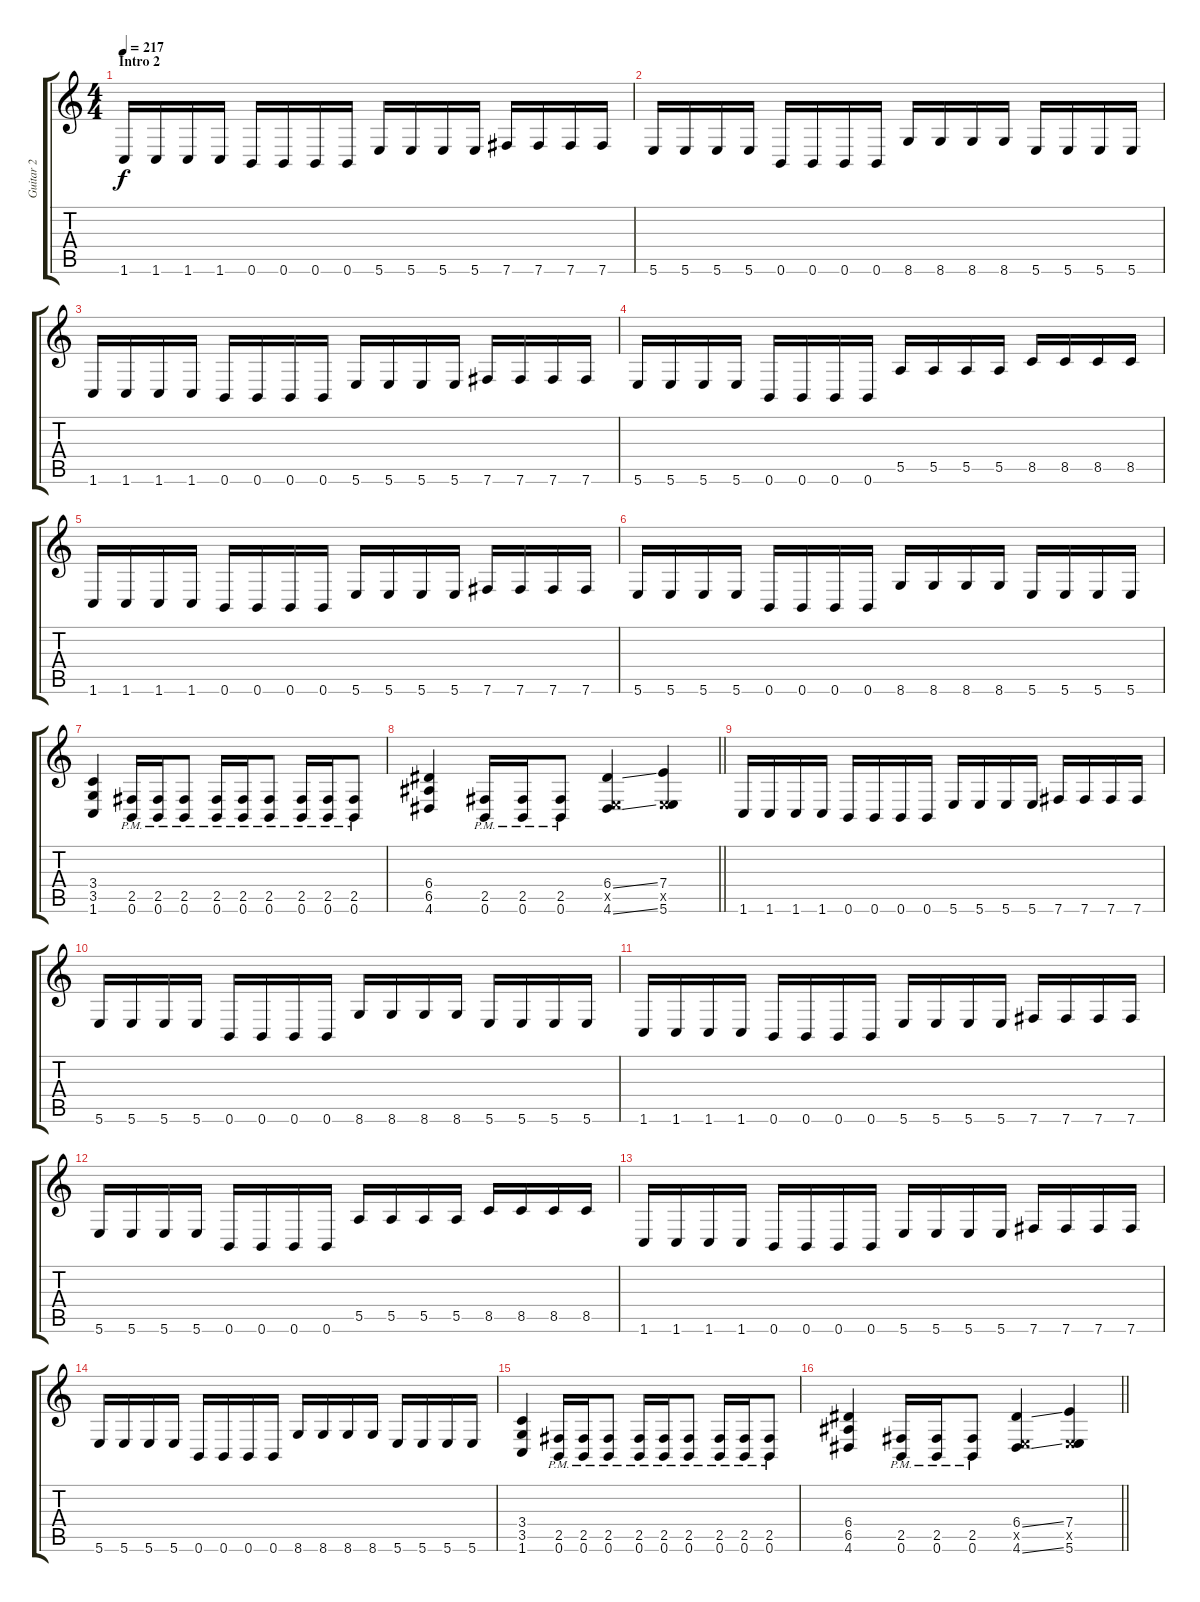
\track ("Guitar 2" "Guitar 2") {instrument distortionguitar}
\staff {score tabs}
\tuning (B3 Gb3 D3 A2 E2 B1) {hide}
\ts (4 4)
\section ("" "Intro 2")
\tempo 217
\clef g2
\ks c
1.6.16{dy f} 1.6.16 1.6.16 1.6.16 0.6.16 0.6.16 0.6.16 0.6.16 5.6.16 5.6.16 5.6.16 5.6.16 7.6.16 7.6.16 7.6.16 7.6.16 |
5.6.16 5.6.16 5.6.16 5.6.16 0.6.16 0.6.16 0.6.16 0.6.16 8.6.16 8.6.16 8.6.16 8.6.16 5.6.16 5.6.16 5.6.16 5.6.16 |
1.6.16 1.6.16 1.6.16 1.6.16 0.6.16 0.6.16 0.6.16 0.6.16 5.6.16 5.6.16 5.6.16 5.6.16 7.6.16 7.6.16 7.6.16 7.6.16 |
5.6.16 5.6.16 5.6.16 5.6.16 0.6.16 0.6.16 0.6.16 0.6.16 5.5.16 5.5.16 5.5.16 5.5.16 8.5.16 8.5.16 8.5.16 8.5.16 |
1.6.16 1.6.16 1.6.16 1.6.16 0.6.16 0.6.16 0.6.16 0.6.16 5.6.16 5.6.16 5.6.16 5.6.16 7.6.16 7.6.16 7.6.16 7.6.16 |
5.6.16 5.6.16 5.6.16 5.6.16 0.6.16 0.6.16 0.6.16 0.6.16 8.6.16 8.6.16 8.6.16 8.6.16 5.6.16 5.6.16 5.6.16 5.6.16 |
(3.4 3.5 1.6).4 (2.5{pm} 0.6{pm}).16 (2.5{pm} 0.6{pm}).16 (2.5{pm} 0.6{pm}).8 (2.5{pm} 0.6{pm}).16 (2.5{pm} 0.6{pm}).16 (2.5{pm} 0.6{pm}).8 (2.5{pm} 0.6{pm}).16 (2.5{pm} 0.6{pm}).16 (2.5{pm} 0.6{pm}).8 |
\barLineRight lightlight
(6.4 6.5 4.6).4 (2.5{pm} 0.6{pm}).16 (2.5{pm} 0.6{pm}).16 (2.5{pm} 0.6{pm}).8 (6.4{ss} 0.5{x} 4.6{ss}).4 (7.4 0.5{x} 5.6).4 |
1.6.16 1.6.16 1.6.16 1.6.16 0.6.16 0.6.16 0.6.16 0.6.16 5.6.16 5.6.16 5.6.16 5.6.16 7.6.16 7.6.16 7.6.16 7.6.16 |
5.6.16 5.6.16 5.6.16 5.6.16 0.6.16 0.6.16 0.6.16 0.6.16 8.6.16 8.6.16 8.6.16 8.6.16 5.6.16 5.6.16 5.6.16 5.6.16 |
1.6.16 1.6.16 1.6.16 1.6.16 0.6.16 0.6.16 0.6.16 0.6.16 5.6.16 5.6.16 5.6.16 5.6.16 7.6.16 7.6.16 7.6.16 7.6.16 |
5.6.16 5.6.16 5.6.16 5.6.16 0.6.16 0.6.16 0.6.16 0.6.16 5.5.16 5.5.16 5.5.16 5.5.16 8.5.16 8.5.16 8.5.16 8.5.16 |
1.6.16 1.6.16 1.6.16 1.6.16 0.6.16 0.6.16 0.6.16 0.6.16 5.6.16 5.6.16 5.6.16 5.6.16 7.6.16 7.6.16 7.6.16 7.6.16 |
5.6.16 5.6.16 5.6.16 5.6.16 0.6.16 0.6.16 0.6.16 0.6.16 8.6.16 8.6.16 8.6.16 8.6.16 5.6.16 5.6.16 5.6.16 5.6.16 |
(3.4 3.5 1.6).4 (2.5{pm} 0.6{pm}).16 (2.5{pm} 0.6{pm}).16 (2.5{pm} 0.6{pm}).8 (2.5{pm} 0.6{pm}).16 (2.5{pm} 0.6{pm}).16 (2.5{pm} 0.6{pm}).8 (2.5{pm} 0.6{pm}).16 (2.5{pm} 0.6{pm}).16 (2.5{pm} 0.6{pm}).8 |
\barLineRight lightlight
(6.4 6.5 4.6).4 (2.5{pm} 0.6{pm}).16 (2.5{pm} 0.6{pm}).16 (2.5{pm} 0.6{pm}).8 (6.4{ss} 0.5{x} 4.6{ss}).4 (7.4 0.5{x} 5.6).4
